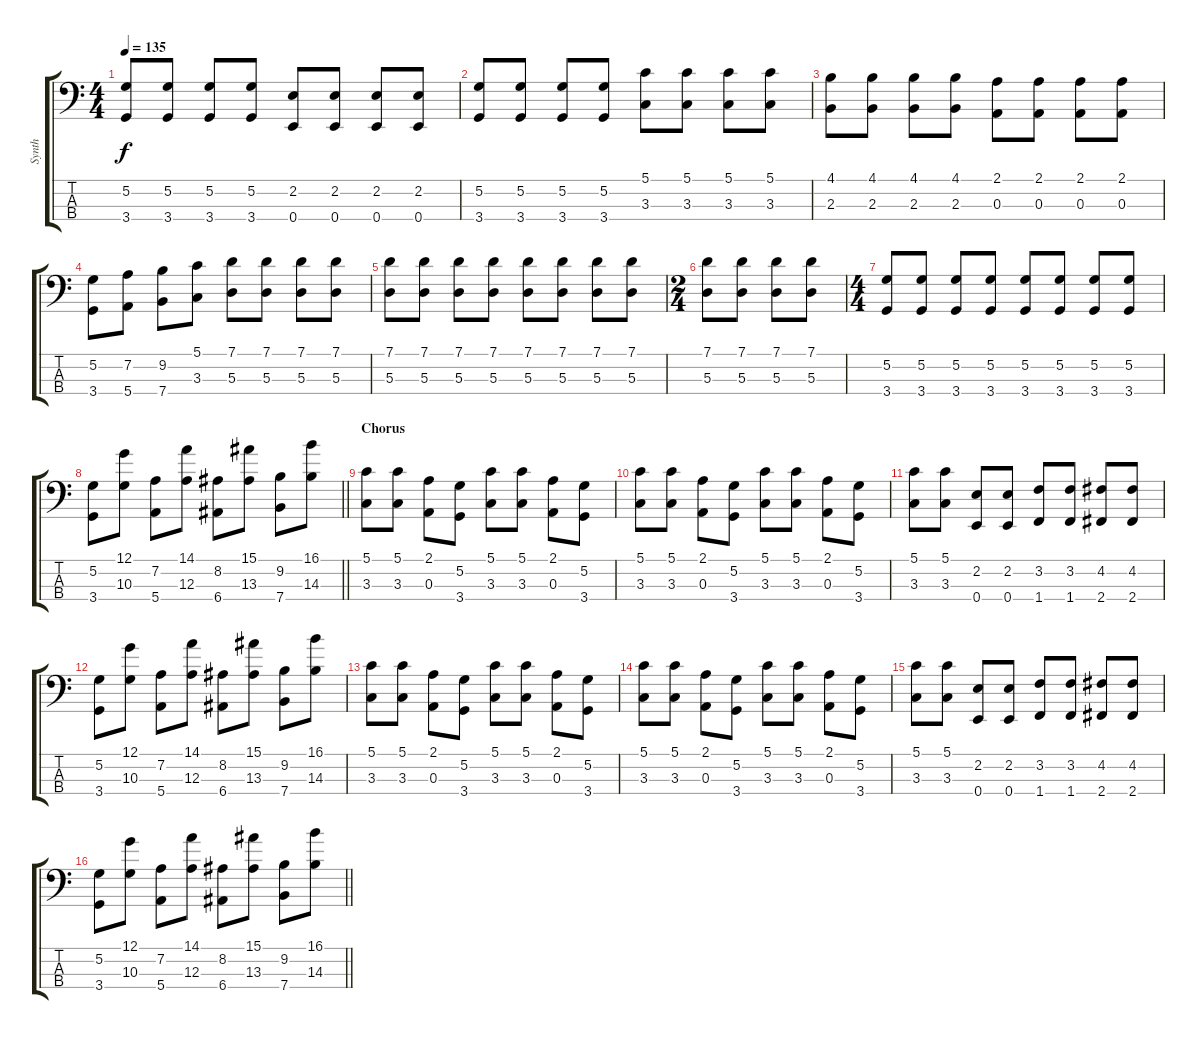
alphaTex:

\track ("Synth" "Synth") {instrument synthbass1}
\staff {score tabs}
\tuning (G2 D2 A1 E1) {hide}
\ts (4 4)
\tempo 135
\clef f4
\ks c
(5.2 3.4).8{dy f} (5.2 3.4).8 (5.2 3.4).8 (5.2 3.4).8 (2.2 0.4).8 (2.2 0.4).8 (2.2 0.4).8 (2.2 0.4).8 |
(5.2 3.4).8 (5.2 3.4).8 (5.2 3.4).8 (5.2 3.4).8 (5.1 3.3).8 (5.1 3.3).8 (5.1 3.3).8 (5.1 3.3).8 |
(4.1 2.3).8 (4.1 2.3).8 (4.1 2.3).8 (4.1 2.3).8 (2.1 0.3).8 (2.1 0.3).8 (2.1 0.3).8 (2.1 0.3).8 |
(5.2 3.4).8 (7.2 5.4).8 (9.2 7.4).8 (5.1 3.3).8 (7.1 5.3).8 (7.1 5.3).8 (7.1 5.3).8 (7.1 5.3).8 |
(7.1 5.3).8 (7.1 5.3).8 (7.1 5.3).8 (7.1 5.3).8 (7.1 5.3).8 (7.1 5.3).8 (7.1 5.3).8 (7.1 5.3).8 |
\ts (2 4)
(7.1 5.3).8 (7.1 5.3).8 (7.1 5.3).8 (7.1 5.3).8 |
\ts (4 4)
(5.2 3.4).8 (5.2 3.4).8 (5.2 3.4).8 (5.2 3.4).8 (5.2 3.4).8 (5.2 3.4).8 (5.2 3.4).8 (5.2 3.4).8 |
\barLineRight lightlight
(5.2 3.4).8 (12.1 10.3).8 (7.2 5.4).8 (14.1 12.3).8 (8.2 6.4).8 (15.1 13.3).8 (9.2 7.4).8 (16.1 14.3).8 |
\section ("" "Chorus")
(5.1 3.3).8 (5.1 3.3).8 (2.1 0.3).8 (5.2 3.4).8 (5.1 3.3).8 (5.1 3.3).8 (2.1 0.3).8 (5.2 3.4).8 |
(5.1 3.3).8 (5.1 3.3).8 (2.1 0.3).8 (5.2 3.4).8 (5.1 3.3).8 (5.1 3.3).8 (2.1 0.3).8 (5.2 3.4).8 |
(5.1 3.3).8 (5.1 3.3).8 (2.2 0.4).8 (2.2 0.4).8 (3.2 1.4).8 (3.2 1.4).8 (4.2 2.4).8 (4.2 2.4).8 |
(5.2 3.4).8 (12.1 10.3).8 (7.2 5.4).8 (14.1 12.3).8 (8.2 6.4).8 (15.1 13.3).8 (9.2 7.4).8 (16.1 14.3).8 |
(5.1 3.3).8 (5.1 3.3).8 (2.1 0.3).8 (5.2 3.4).8 (5.1 3.3).8 (5.1 3.3).8 (2.1 0.3).8 (5.2 3.4).8 |
(5.1 3.3).8 (5.1 3.3).8 (2.1 0.3).8 (5.2 3.4).8 (5.1 3.3).8 (5.1 3.3).8 (2.1 0.3).8 (5.2 3.4).8 |
(5.1 3.3).8 (5.1 3.3).8 (2.2 0.4).8 (2.2 0.4).8 (3.2 1.4).8 (3.2 1.4).8 (4.2 2.4).8 (4.2 2.4).8 |
\barLineRight lightlight
(5.2 3.4).8 (12.1 10.3).8 (7.2 5.4).8 (14.1 12.3).8 (8.2 6.4).8 (15.1 13.3).8 (9.2 7.4).8 (16.1 14.3).8
